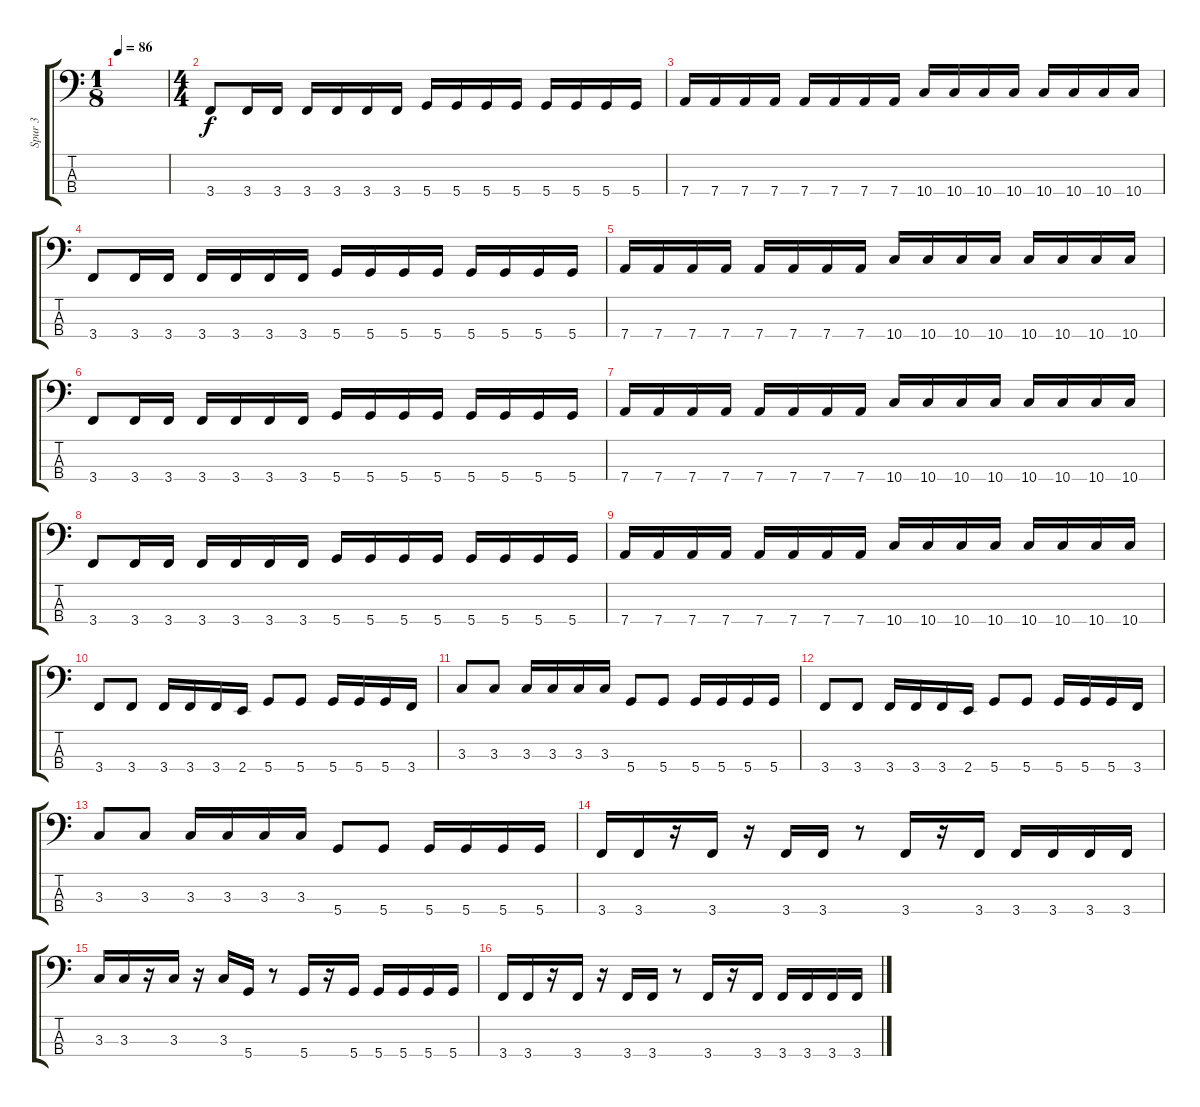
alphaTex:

\track ("Spur 3" "Spur 3") {instrument electricbasspick}
\staff {score tabs}
\tuning (G2 D2 A1 D1) {hide}
\ts (1 8)
\tempo 86
\clef f4
\ks c
|
\ts (4 4)
3.4.8 3.4.16 3.4.16 3.4.16 3.4.16 3.4.16 3.4.16 5.4.16 5.4.16 5.4.16 5.4.16 5.4.16 5.4.16 5.4.16 5.4.16 |
7.4.16 7.4.16 7.4.16 7.4.16 7.4.16 7.4.16 7.4.16 7.4.16 10.4.16 10.4.16 10.4.16 10.4.16 10.4.16 10.4.16 10.4.16 10.4.16 |
3.4.8 3.4.16 3.4.16 3.4.16 3.4.16 3.4.16 3.4.16 5.4.16 5.4.16 5.4.16 5.4.16 5.4.16 5.4.16 5.4.16 5.4.16 |
7.4.16 7.4.16 7.4.16 7.4.16 7.4.16 7.4.16 7.4.16 7.4.16 10.4.16 10.4.16 10.4.16 10.4.16 10.4.16 10.4.16 10.4.16 10.4.16 |
3.4.8 3.4.16 3.4.16 3.4.16 3.4.16 3.4.16 3.4.16 5.4.16 5.4.16 5.4.16 5.4.16 5.4.16 5.4.16 5.4.16 5.4.16 |
7.4.16 7.4.16 7.4.16 7.4.16 7.4.16 7.4.16 7.4.16 7.4.16 10.4.16 10.4.16 10.4.16 10.4.16 10.4.16 10.4.16 10.4.16 10.4.16 |
3.4.8 3.4.16 3.4.16 3.4.16 3.4.16 3.4.16 3.4.16 5.4.16 5.4.16 5.4.16 5.4.16 5.4.16 5.4.16 5.4.16 5.4.16 |
7.4.16 7.4.16 7.4.16 7.4.16 7.4.16 7.4.16 7.4.16 7.4.16 10.4.16 10.4.16 10.4.16 10.4.16 10.4.16 10.4.16 10.4.16 10.4.16 |
3.4.8 3.4.8 3.4.16 3.4.16 3.4.16 2.4.16 5.4.8 5.4.8 5.4.16 5.4.16 5.4.16 3.4.16 |
3.3.8 3.3.8 3.3.16 3.3.16 3.3.16 3.3.16 5.4.8 5.4.8 5.4.16 5.4.16 5.4.16 5.4.16 |
3.4.8 3.4.8 3.4.16 3.4.16 3.4.16 2.4.16 5.4.8 5.4.8 5.4.16 5.4.16 5.4.16 3.4.16 |
3.3.8 3.3.8 3.3.16 3.3.16 3.3.16 3.3.16 5.4.8 5.4.8 5.4.16 5.4.16 5.4.16 5.4.16 |
3.4.16 3.4.16 r.16 3.4.16 r.16 3.4.16 3.4.16 r.8 3.4.16 r.16 3.4.16 3.4.16 3.4.16 3.4.16 3.4.16 |
3.3.16 3.3.16 r.16 3.3.16 r.16 3.3.16 5.4.16 r.8 5.4.16 r.16 5.4.16 5.4.16 5.4.16 5.4.16 5.4.16 |
3.4.16 3.4.16 r.16 3.4.16 r.16 3.4.16 3.4.16 r.8 3.4.16 r.16 3.4.16 3.4.16 3.4.16 3.4.16 3.4.16
